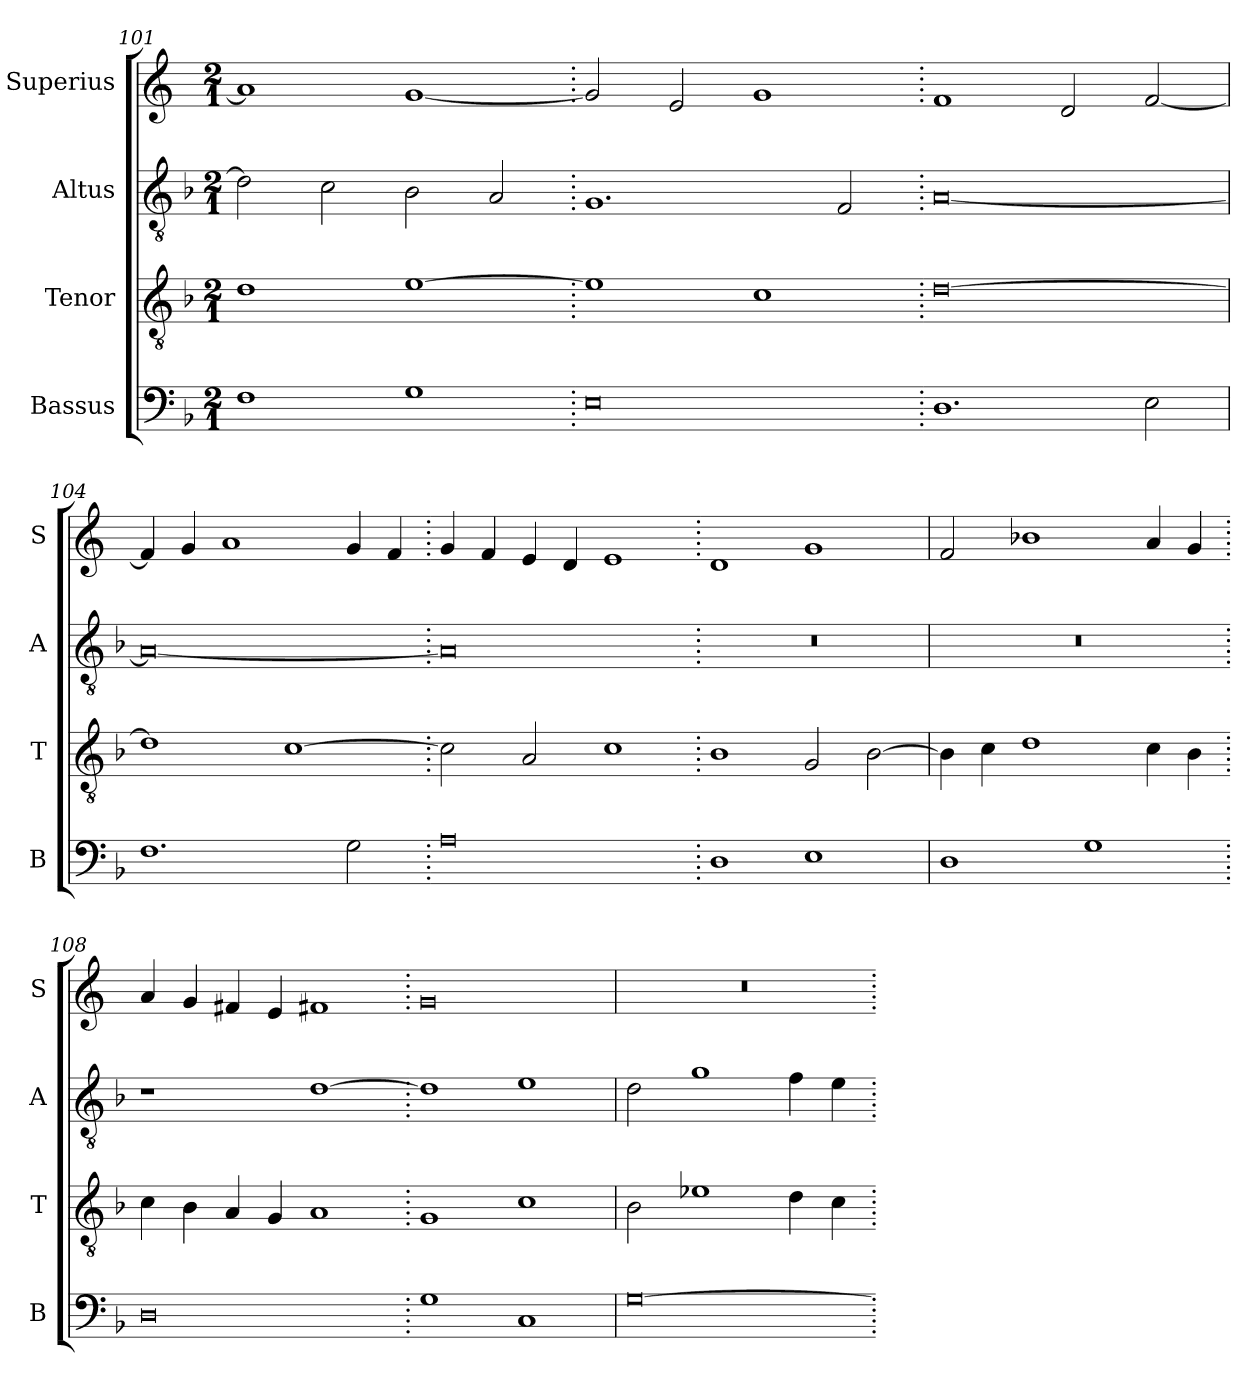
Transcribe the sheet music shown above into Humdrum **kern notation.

**kern	**kern	**kern	**kern
*part4	*part3	*part2	*part1
*staff4	*staff3	*staff2	*staff1
*I"Bassus	*I"Tenor	*I"Altus	*I"Superius
*I'B	*I'T	*I'A	*I'S
*clefF4	*clefGv2	*clefGv2	*clefG2
*k[b-]	*k[b-]	*k[b-]	*k[]
*M2/1	*M2/1	*M2/1	*M2/1
=101	=101	=101	=101
1F	1d	2d\]	1a]
.	.	2c\	.
1G	[1e	2B-\	[1g
.	.	2A/	.
=102.	=102.	=102.	=102.
0E	1e]	1.G	2g/]
.	.	.	2e/
.	1c	.	1g
.	.	2F/	.
=103.	=103.	=103.	=103.
1.D	[0d	[0A	1f
.	.	.	2d/
2E\	.	.	[2f/
=104	=104	=104	=104
1.F	1d]	0A_	4f/]
.	.	.	4g/
.	.	.	1a
.	[1c	.	.
2G\	.	.	4g/
.	.	.	4f/
=105.	=105.	=105.	=105.
0A	2c\]	0A]	4g/
.	.	.	4f/
.	2A/	.	4e/
.	.	.	4d/
.	1c	.	1e
=106.	=106.	=106.	=106.
1D	1B-	0r	1d
1E	2G/	.	1g
.	[2B-\	.	.
=107	=107	=107	=107
1D	4B-\]	0r	2f/
.	4c\	.	.
.	1d	.	1b-X
1G	.	.	.
.	4c\	.	4a/
.	4B-\	.	4g/
=108.	=108.	=108.	=108.
0D	4c\	1r	4a/
.	4B-\	.	4g/
.	4A/	.	4f#X/
.	4G/	.	4e/
.	1A	[1d	1f#X
=109.	=109.	=109.	=109.
1G	1G	1d]	0g
1C	1c	1e	.
=110	=110	=110	=110
[0G	2B-\	2d\	0r
.	1e-X	1g	.
.	4d\	4f\	.
.	4c\	4e\	.
=.	=.	=.	=.
*-	*-	*-	*-
